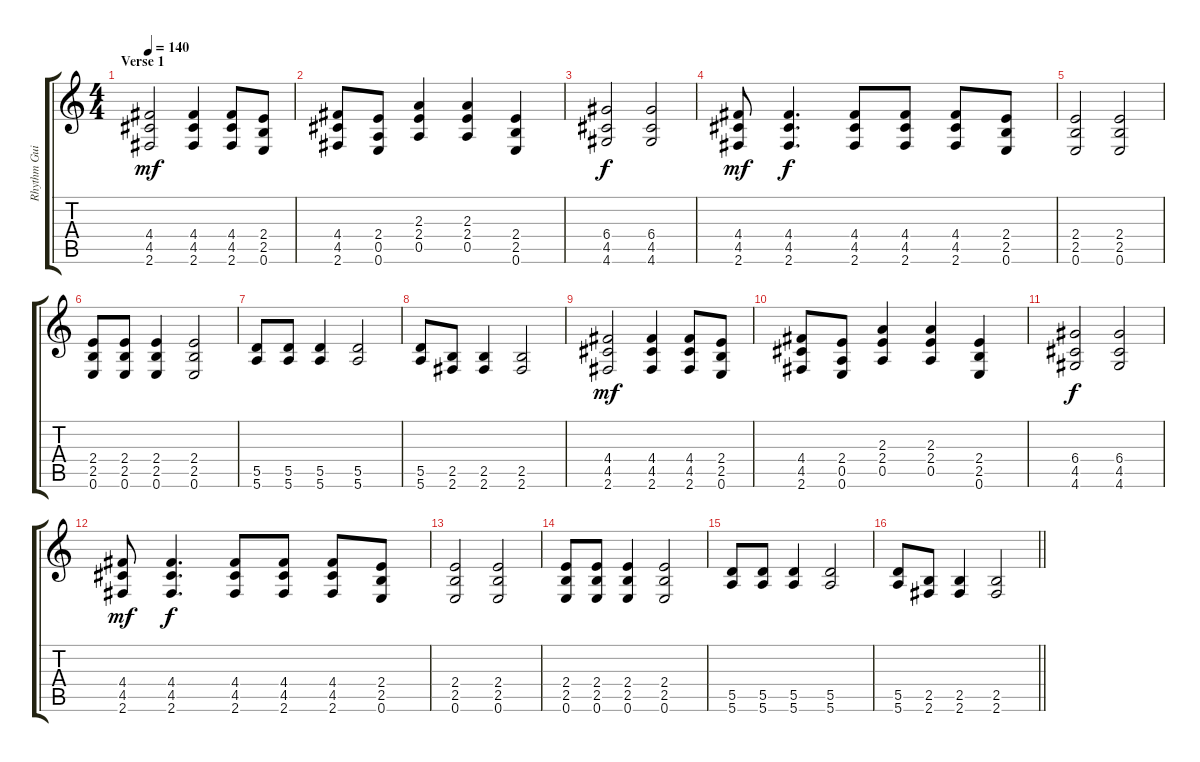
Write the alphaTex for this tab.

\track ("Rhythm Guitar" "Rhythm Gui") {instrument distortionguitar}
\staff {score tabs}
\tuning (E4 B3 G3 D3 A2 E2) {hide}
\ts (4 4)
\section ("" "Verse 1")
\tempo 140
\clef g2
\ks c
(4.4 4.5 2.6).2{dy mf} (4.4 4.5 2.6).4 (4.4 4.5 2.6).8 (2.4 2.5 0.6).8 |
(4.4 4.5 2.6).8 (2.4 0.5 0.6).8 (2.3 2.4 0.5).4 (2.3 2.4 0.5).4 (2.4 2.5 0.6).4 |
(6.4 4.5 4.6).2{dy f} (6.4 4.5 4.6).2 |
(4.4 4.5 2.6).8{dy mf} (4.4 4.5 2.6).4{d dy f} (4.4 4.5 2.6).8 (4.4 4.5 2.6).8 (4.4 4.5 2.6).8 (2.4 2.5 0.6).8 |
(2.4 2.5 0.6).2 (2.4 2.5 0.6).2 |
(2.4 2.5 0.6).8 (2.4 2.5 0.6).8 (2.4 2.5 0.6).4 (2.4 2.5 0.6).2 |
(5.5 5.6).8 (5.5 5.6).8 (5.5 5.6).4 (5.5 5.6).2 |
(5.5 5.6).8 (2.5 2.6).8 (2.5 2.6).4 (2.5 2.6).2 |
(4.4 4.5 2.6).2{dy mf} (4.4 4.5 2.6).4 (4.4 4.5 2.6).8 (2.4 2.5 0.6).8 |
(4.4 4.5 2.6).8 (2.4 0.5 0.6).8 (2.3 2.4 0.5).4 (2.3 2.4 0.5).4 (2.4 2.5 0.6).4 |
(6.4 4.5 4.6).2{dy f} (6.4 4.5 4.6).2 |
(4.4 4.5 2.6).8{dy mf} (4.4 4.5 2.6).4{d dy f} (4.4 4.5 2.6).8 (4.4 4.5 2.6).8 (4.4 4.5 2.6).8 (2.4 2.5 0.6).8 |
(2.4 2.5 0.6).2 (2.4 2.5 0.6).2 |
(2.4 2.5 0.6).8 (2.4 2.5 0.6).8 (2.4 2.5 0.6).4 (2.4 2.5 0.6).2 |
(5.5 5.6).8 (5.5 5.6).8 (5.5 5.6).4 (5.5 5.6).2 |
\barLineRight lightlight
(5.5 5.6).8 (2.5 2.6).8 (2.5 2.6).4 (2.5 2.6).2
